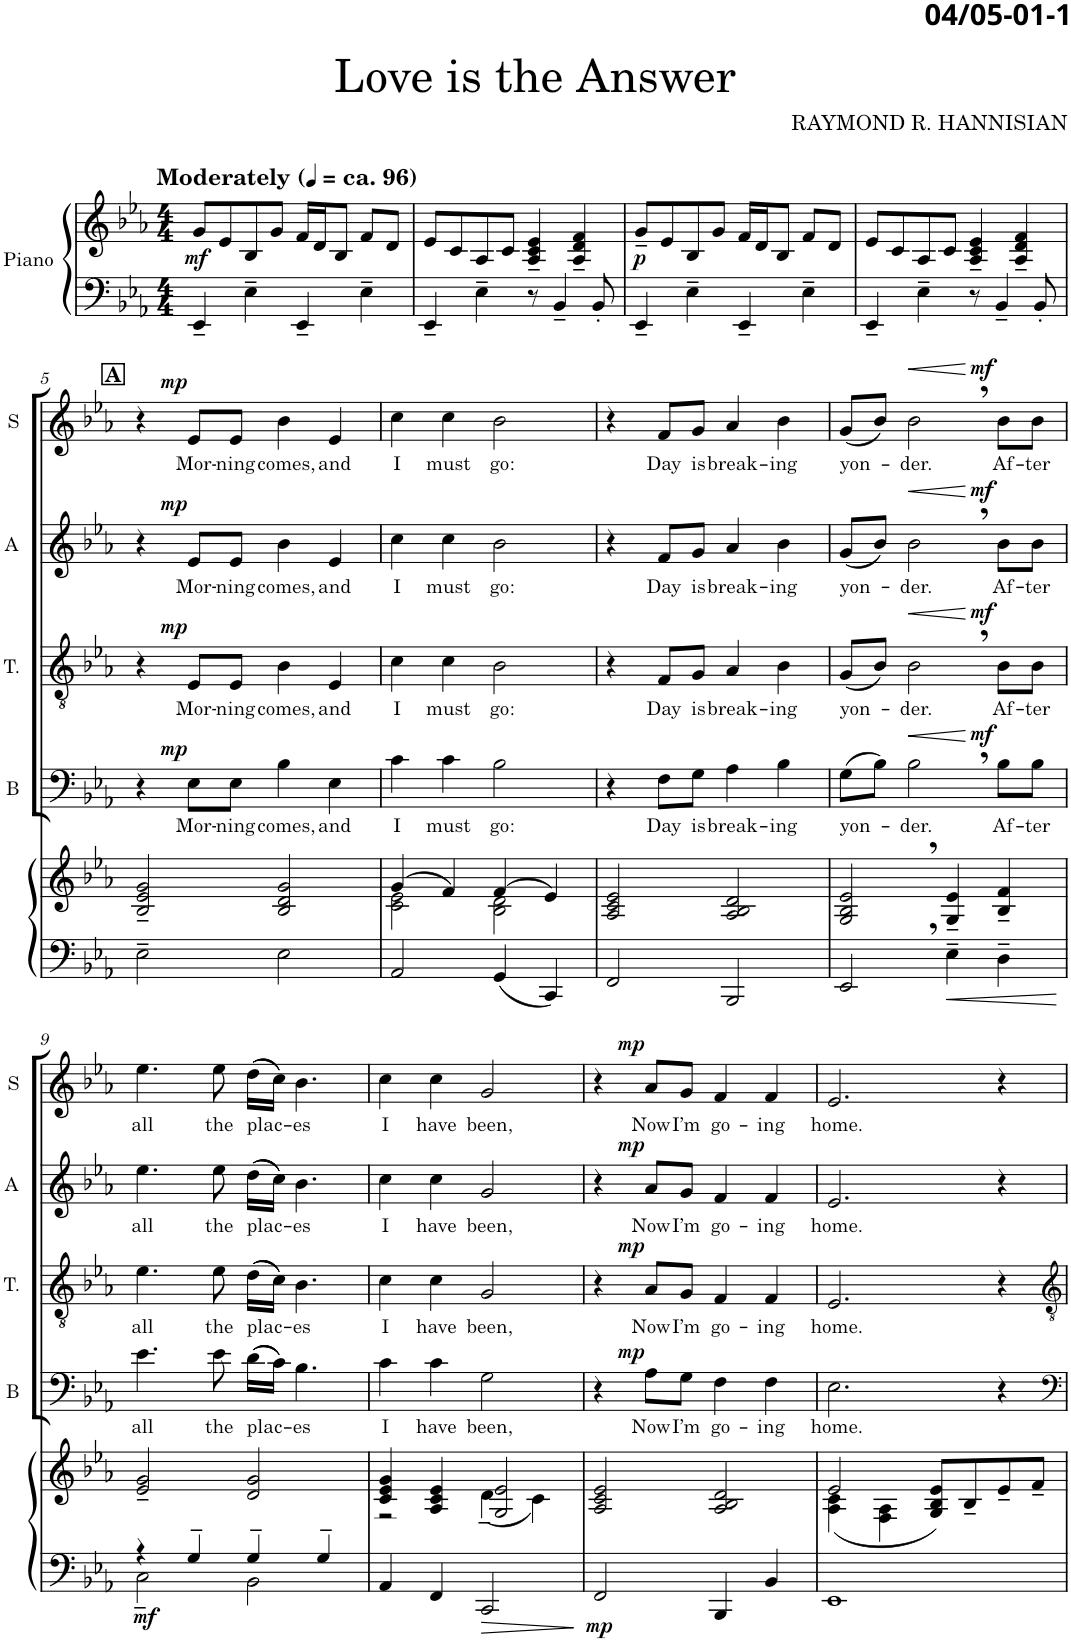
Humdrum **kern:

**kern	**kern	**dynam	**kern	**text	**dynam	**kern	**text	**dynam	**kern	**text	**dynam	**kern	**text	**dynam
*part5	*part5	*part5	*part4	*part4	*part4	*part3	*part3	*part3	*part2	*part2	*part2	*part1	*part1	*part1
*staff6	*staff5	*staff5/6	*staff4	*staff4	*staff4	*staff3	*staff3	*staff3	*staff2	*staff2	*staff2	*staff1	*staff1	*staff1
*I"Piano	*	*	*I"Bas	*	*	*I"Tenor	*	*	*I"Alt	*	*	*I"Sopraan	*	*
*I'Pno	*	*	*I'B	*	*	*I'T.	*	*	*I'A	*	*	*I'S	*	*
*clefF4	*clefG2	*	*clefG2	*	*	*clefGv2	*	*	*clefG2	*	*	*clefG2	*	*
*k[b-e-a-]	*k[b-e-a-]	*	*k[b-e-a-]	*	*	*k[b-e-a-]	*	*	*k[b-e-a-]	*	*	*k[b-e-a-]	*	*
*M4/4	*M4/4	*	*M4/4	*	*	*M4/4	*	*	*M4/4	*	*	*M4/4	*	*
=1	=1	=1	=1	=1	=1	=1	=1	=1	=1	=1	=1	=1	=1	=1
!	!	!	!	!	!	!	!	!	!	!	!	!LO:TX:a:B:t=Moderately (	!	!
!	!	!	!	!	!	!	!	!	!	!	!	!LO:TX:a:B:t=ca. 96)	!	!
!	!	!LO:DY:b	!	!	!	!	!	!	!	!	!	!	!	!
4EE-~/	8g/L	mf	1r	.	.	1r	.	.	1r	.	.	1r	.	.
.	8e-/	.	.	.	.	.	.	.	.	.	.	.	.	.
4E-~\	8B-/	.	.	.	.	.	.	.	.	.	.	.	.	.
.	8g/J	.	.	.	.	.	.	.	.	.	.	.	.	.
4EE-~/	16f/LL	.	.	.	.	.	.	.	.	.	.	.	.	.
.	16d/J	.	.	.	.	.	.	.	.	.	.	.	.	.
.	8B-/J	.	.	.	.	.	.	.	.	.	.	.	.	.
4E-~\	8f/L	.	.	.	.	.	.	.	.	.	.	.	.	.
.	8d/J	.	.	.	.	.	.	.	.	.	.	.	.	.
=2	=2	=2	=2	=2	=2	=2	=2	=2	=2	=2	=2	=2	=2	=2
4EE-~/	8e-/L	.	1r	.	.	1r	.	.	1r	.	.	1r	.	.
.	8c/	.	.	.	.	.	.	.	.	.	.	.	.	.
4E-~\	8A-/	.	.	.	.	.	.	.	.	.	.	.	.	.
.	8c/J	.	.	.	.	.	.	.	.	.	.	.	.	.
8r	4A-/~ 4c/~ 4e-/~	.	.	.	.	.	.	.	.	.	.	.	.	.
4BB-~/	.	.	.	.	.	.	.	.	.	.	.	.	.	.
.	4A-/~ 4d/~ 4f/~	.	.	.	.	.	.	.	.	.	.	.	.	.
8BB-'/	.	.	.	.	.	.	.	.	.	.	.	.	.	.
=3	=3	=3	=3	=3	=3	=3	=3	=3	=3	=3	=3	=3	=3	=3
!	!	!LO:DY:b	!	!	!	!	!	!	!	!	!	!	!	!
4EE-~/	8g~/L	p	1r	.	.	1r	.	.	1r	.	.	1r	.	.
.	8e-/	.	.	.	.	.	.	.	.	.	.	.	.	.
4E-~\	8B-/	.	.	.	.	.	.	.	.	.	.	.	.	.
.	8g/J	.	.	.	.	.	.	.	.	.	.	.	.	.
4EE-~/	16f/LL	.	.	.	.	.	.	.	.	.	.	.	.	.
.	16d/J	.	.	.	.	.	.	.	.	.	.	.	.	.
.	8B-/J	.	.	.	.	.	.	.	.	.	.	.	.	.
4E-~\	8f/L	.	.	.	.	.	.	.	.	.	.	.	.	.
.	8d/J	.	.	.	.	.	.	.	.	.	.	.	.	.
=4	=4	=4	=4	=4	=4	=4	=4	=4	=4	=4	=4	=4	=4	=4
4EE-~/	8e-/L	.	1r	.	.	1r	.	.	1r	.	.	1r	.	.
.	8c/	.	.	.	.	.	.	.	.	.	.	.	.	.
4E-~\	8A-/	.	.	.	.	.	.	.	.	.	.	.	.	.
.	8c/J	.	.	.	.	.	.	.	.	.	.	.	.	.
8r	4A-/~ 4c/~ 4e-/~	.	.	.	.	.	.	.	.	.	.	.	.	.
4BB-~/	.	.	.	.	.	.	.	.	.	.	.	.	.	.
.	4A-/~ 4d/~ 4f/~	.	.	.	.	.	.	.	.	.	.	.	.	.
8BB-'/	.	.	.	.	.	.	.	.	.	.	.	.	.	.
!!LO:LB:g=z
!!LO:REH:place=s1:a:B:cj:fs=11:t=A
=5	=5	=5	=5	=5	=5	=5	=5	=5	=5	=5	=5	=5	=5	=5
*	*	*	*clefF4	*	*	*	*	*	*	*	*	*	*	*
2E-~\	2B-/~ 2e-/~ 2g/~	.	4r	.	.	4r	.	.	4r	.	.	4r	.	.
!	!	!	!	!LO:LY:b	!LO:DY:a	!	!LO:LY:b	!LO:DY:a	!	!LO:LY:b	!LO:DY:a	!	!LO:LY:b	!LO:DY:a
.	.	.	8E-\L	Mor-	mp	8E-/L	Mor-	mp	8e-/L	Mor-	mp	8e-/L	Mor-	mp
!	!	!	!	!LO:LY:b	!	!	!LO:LY:b	!	!	!LO:LY:b	!	!	!LO:LY:b	!
.	.	.	8E-\J	-ning	.	8E-/J	-ning	.	8e-/J	-ning	.	8e-/J	-ning	.
!	!	!	!	!LO:LY:b	!	!	!LO:LY:b	!	!	!LO:LY:b	!	!	!LO:LY:b	!
2E-\	2B-/ 2d/ 2g/	.	4B-\	comes,	.	4B-\	comes,	.	4b-\	comes,	.	4b-\	comes,	.
!	!	!	!	!LO:LY:b	!	!	!LO:LY:b	!	!	!LO:LY:b	!	!	!LO:LY:b	!
.	.	.	4E-\	and	.	4E-/	and	.	4e-/	and	.	4e-/	and	.
=6	=6	=6	=6	=6	=6	=6	=6	=6	=6	=6	=6	=6	=6	=6
*	*^	*	*	*	*	*	*	*	*	*	*	*	*	*
!	!	!	!	!	!LO:LY:b	!	!	!LO:LY:b	!	!	!LO:LY:b	!	!	!LO:LY:b	!
2AA-/	(4g/	2c\ 2e-\	.	4c\	I	.	4c\	I	.	4cc\	I	.	4cc\	I	.
!	!	!	!	!	!LO:LY:b	!	!	!LO:LY:b	!	!	!LO:LY:b	!	!	!LO:LY:b	!
.	4f/)	.	.	4c\	must	.	4c\	must	.	4cc\	must	.	4cc\	must	.
!	!	!	!	!	!LO:LY:b	!	!	!LO:LY:b	!	!	!LO:LY:b	!	!	!LO:LY:b	!
4GG/	(4f/	2B-\ 2d\	.	2B-\	go:	.	2B-\	go:	.	2b-\	go:	.	2b-\	go:	.
4CC/	4e-/)	.	.	.	.	.	.	.	.	.	.	.	.	.	.
*	*v	*v	*	*	*	*	*	*	*	*	*	*	*	*	*
=7	=7	=7	=7	=7	=7	=7	=7	=7	=7	=7	=7	=7	=7	=7
2FF/	2A-/ 2c/ 2e-/	.	4r	.	.	4r	.	.	4r	.	.	4r	.	.
!	!	!	!	!LO:LY:b	!	!	!LO:LY:b	!	!	!LO:LY:b	!	!	!LO:LY:b	!
.	.	.	8F\L	Day	.	8F/L	Day	.	8f/L	Day	.	8f/L	Day	.
!	!	!	!	!LO:LY:b	!	!	!LO:LY:b	!	!	!LO:LY:b	!	!	!LO:LY:b	!
.	.	.	8G\J	is	.	8G/J	is	.	8g/J	is	.	8g/J	is	.
!	!	!	!	!LO:LY:b	!	!	!LO:LY:b	!	!	!LO:LY:b	!	!	!LO:LY:b	!
2BBB-/	2A-/ 2B-/ 2d/	.	4A-\	break-	.	4A-/	break-	.	4a-/	break-	.	4a-/	break-	.
!	!	!	!	!LO:LY:b	!	!	!LO:LY:b	!	!	!LO:LY:b	!	!	!LO:LY:b	!
.	.	.	4B-\	-ing	.	4B-\	-ing	.	4b-\	-ing	.	4b-\	-ing	.
=8	=8	=8	=8	=8	=8	=8	=8	=8	=8	=8	=8	=8	=8	=8
!	!	!	!	!LO:LY:b	!	!	!LO:LY:b	!	!	!LO:LY:b	!	!	!LO:LY:b	!
2EE-,/	2G/, 2B-/, 2e-/,	.	(8G\L	yon-	.	(8G/L	yon-	.	(8g/L	yon-	.	(8g/L	yon-	.
.	.	.	8B-\J)	.	.	8B-/J)	.	.	8b-/J)	.	.	8b-/J)	.	.
!	!	!	!	!LO:LY:b	!LO:HP:b	!	!LO:LY:b	!LO:HP:b	!	!LO:LY:b	!LO:HP:b	!	!LO:LY:b	!LO:HP:b
.	.	.	2B-,\	-der.	<	2B-,\	-der.	<	2b-,\	-der.	<	2b-,\	-der.	<
4E-~\	4G/~ 4e-/~	.	.	.	.	.	.	.	.	.	.	.	.	.
!	!	!	!	!LO:LY:b	!LO:DY:n=1:a	!	!LO:LY:b	!LO:DY:n=1:a	!	!LO:LY:b	!LO:DY:n=1:a	!	!LO:LY:b	!LO:DY:n=1:a
4D~\	4B-/~ 4f/~	.	8B-\L	Af-	[ mf	8B-\L	Af-	[ mf	8b-\L	Af-	[ mf	8b-\L	Af-	[ mf
!	!	!	!	!LO:LY:b	!	!	!LO:LY:b	!	!	!LO:LY:b	!	!	!LO:LY:b	!
.	.	.	8B-\J	-ter	.	8B-\J	-ter	.	8b-\J	-ter	.	8b-\J	-ter	.
!!LO:LB:g=z
=9	=9	=9	=9	=9	=9	=9	=9	=9	=9	=9	=9	=9	=9	=9
*^	*	*	*	*	*	*	*	*	*	*	*	*	*	*
!	!	!	!LO:DY:b=2	!	!LO:LY:b	!	!	!LO:LY:b	!	!	!LO:LY:b	!	!	!LO:LY:b	!
4r	2C~\	2e-/~ 2g/~	mf	4.e-\	all	.	4.e-\	all	.	4.ee-\	all	.	4.ee-\	all	.
4G~/	.	.	.	.	.	.	.	.	.	.	.	.	.	.	.
!	!	!	!	!	!LO:LY:b	!	!	!LO:LY:b	!	!	!LO:LY:b	!	!	!LO:LY:b	!
.	.	.	.	8e-\	the	.	8e-\	the	.	8ee-\	the	.	8ee-\	the	.
!	!	!	!	!	!LO:LY:b	!	!	!LO:LY:b	!	!	!LO:LY:b	!	!	!LO:LY:b	!
4G~/	2BB-\	2d/ 2g/	.	((16d\LL	plac-	.	((16d\LL	plac-	.	((16dd\LL	plac-	.	((16dd\LL	plac-	.
.	.	.	.	16c\JJ))	.	.	16c\JJ))	.	.	16cc\JJ))	.	.	16cc\JJ))	.	.
!	!	!	!	!	!LO:LY:b	!	!	!LO:LY:b	!	!	!LO:LY:b	!	!	!LO:LY:b	!
.	.	.	.	4.B-\	-es	.	4.B-\	-es	.	4.b-\	-es	.	4.b-\	-es	.
4G~/	.	.	.	.	.	.	.	.	.	.	.	.	.	.	.
*v	*v	*	*	*	*	*	*	*	*	*	*	*	*	*	*
=10	=10	=10	=10	=10	=10	=10	=10	=10	=10	=10	=10	=10	=10	=10
*	*^	*	*	*	*	*	*	*	*	*	*	*	*	*
!	!	!	!	!	!LO:LY:b	!	!	!LO:LY:b	!	!	!LO:LY:b	!	!	!LO:LY:b	!
4AA-/	4c/ 4e-/ 4g/	2r	.	4c\	I	.	4c\	I	.	4cc\	I	.	4cc\	I	.
!	!	!	!	!	!LO:LY:b	!	!	!LO:LY:b	!	!	!LO:LY:b	!	!	!LO:LY:b	!
4FF/	4A-/ 4c/ 4e-/	.	.	4c\	have	.	4c\	have	.	4cc\	have	.	4cc\	have	.
!	!	!	!	!	!LO:LY:b	!	!	!LO:LY:b	!	!	!LO:LY:b	!	!	!LO:LY:b	!
2CC/	2G/ 2e-/	(4d~\	.	2G\	been,	.	2G/	been,	.	2g/	been,	.	2g/	been,	.
.	.	4c\)	.	.	.	.	.	.	.	.	.	.	.	.	.
=11	=11	=11	=11	=11	=11	=11	=11	=11	=11	=11	=11	=11	=11	=11	=11
!	!	!	!LO:DY:b=2	!	!	!	!	!	!	!	!	!	!	!	!
*	*v	*v	*	*	*	*	*	*	*	*	*	*	*	*	*
2FF/	2A-/ 2c/ 2e-/	mp	4r	.	.	4r	.	.	4r	.	.	4r	.	.
!	!	!	!	!LO:LY:b	!LO:DY:a	!	!LO:LY:b	!LO:DY:a	!	!LO:LY:b	!LO:DY:a	!	!LO:LY:b	!LO:DY:a
.	.	.	8A-\L	Now	mp	8A-/L	Now	mp	8a-/L	Now	mp	8a-/L	Now	mp
!	!	!	!	!LO:LY:b	!	!	!LO:LY:b	!	!	!LO:LY:b	!	!	!LO:LY:b	!
.	.	.	8G\J	I’m	.	8G/J	I’m	.	8g/J	I’m	.	8g/J	I’m	.
!	!	!	!	!LO:LY:b	!	!	!LO:LY:b	!	!	!LO:LY:b	!	!	!LO:LY:b	!
4BBB-/	2A-/ 2B-/ 2d/	.	4F\	go-	.	4F/	go-	.	4f/	go-	.	4f/	go-	.
!	!	!	!	!LO:LY:b	!	!	!LO:LY:b	!	!	!LO:LY:b	!	!	!LO:LY:b	!
4BB-/	.	.	4F\	-ing	.	4F/	-ing	.	4f/	-ing	.	4f/	-ing	.
=12	=12	=12	=12	=12	=12	=12	=12	=12	=12	=12	=12	=12	=12	=12
*	*^	*	*	*	*	*	*	*	*	*	*	*	*	*
!	!	!	!	!	!LO:LY:b	!	!	!LO:LY:b	!	!	!LO:LY:b	!	!	!LO:LY:b	!
1EE-	2e-/	4A-\ 4c\	.	2.E-\	home.	.	2.E-/	home.	.	2.e-/	home.	.	2.e-/	home.	.
.	.	4F\ 4A-\	.	.	.	.	.	.	.	.	.	.	.	.	.
.	(8G/ 8B-/ 8e-/L	2ryy	.	.	.	.	.	.	.	.	.	.	.	.	.
.	8B-~/	.	.	.	.	.	.	.	.	.	.	.	.	.	.
.	8e-~/	.	.	4r	.	.	4r	.	.	4r	.	.	4r	.	.
.	8f~/J	.	.	.	.	.	.	.	.	.	.	.	.	.	.
*	*v	*v	*	*	*	*	*	*	*	*	*	*	*	*	*
=	=	=	=	=	=	=	=	=	=	=	=	=	=	=
*-	*-	*-	*-	*-	*-	*-	*-	*-	*-	*-	*-	*-	*-	*-
